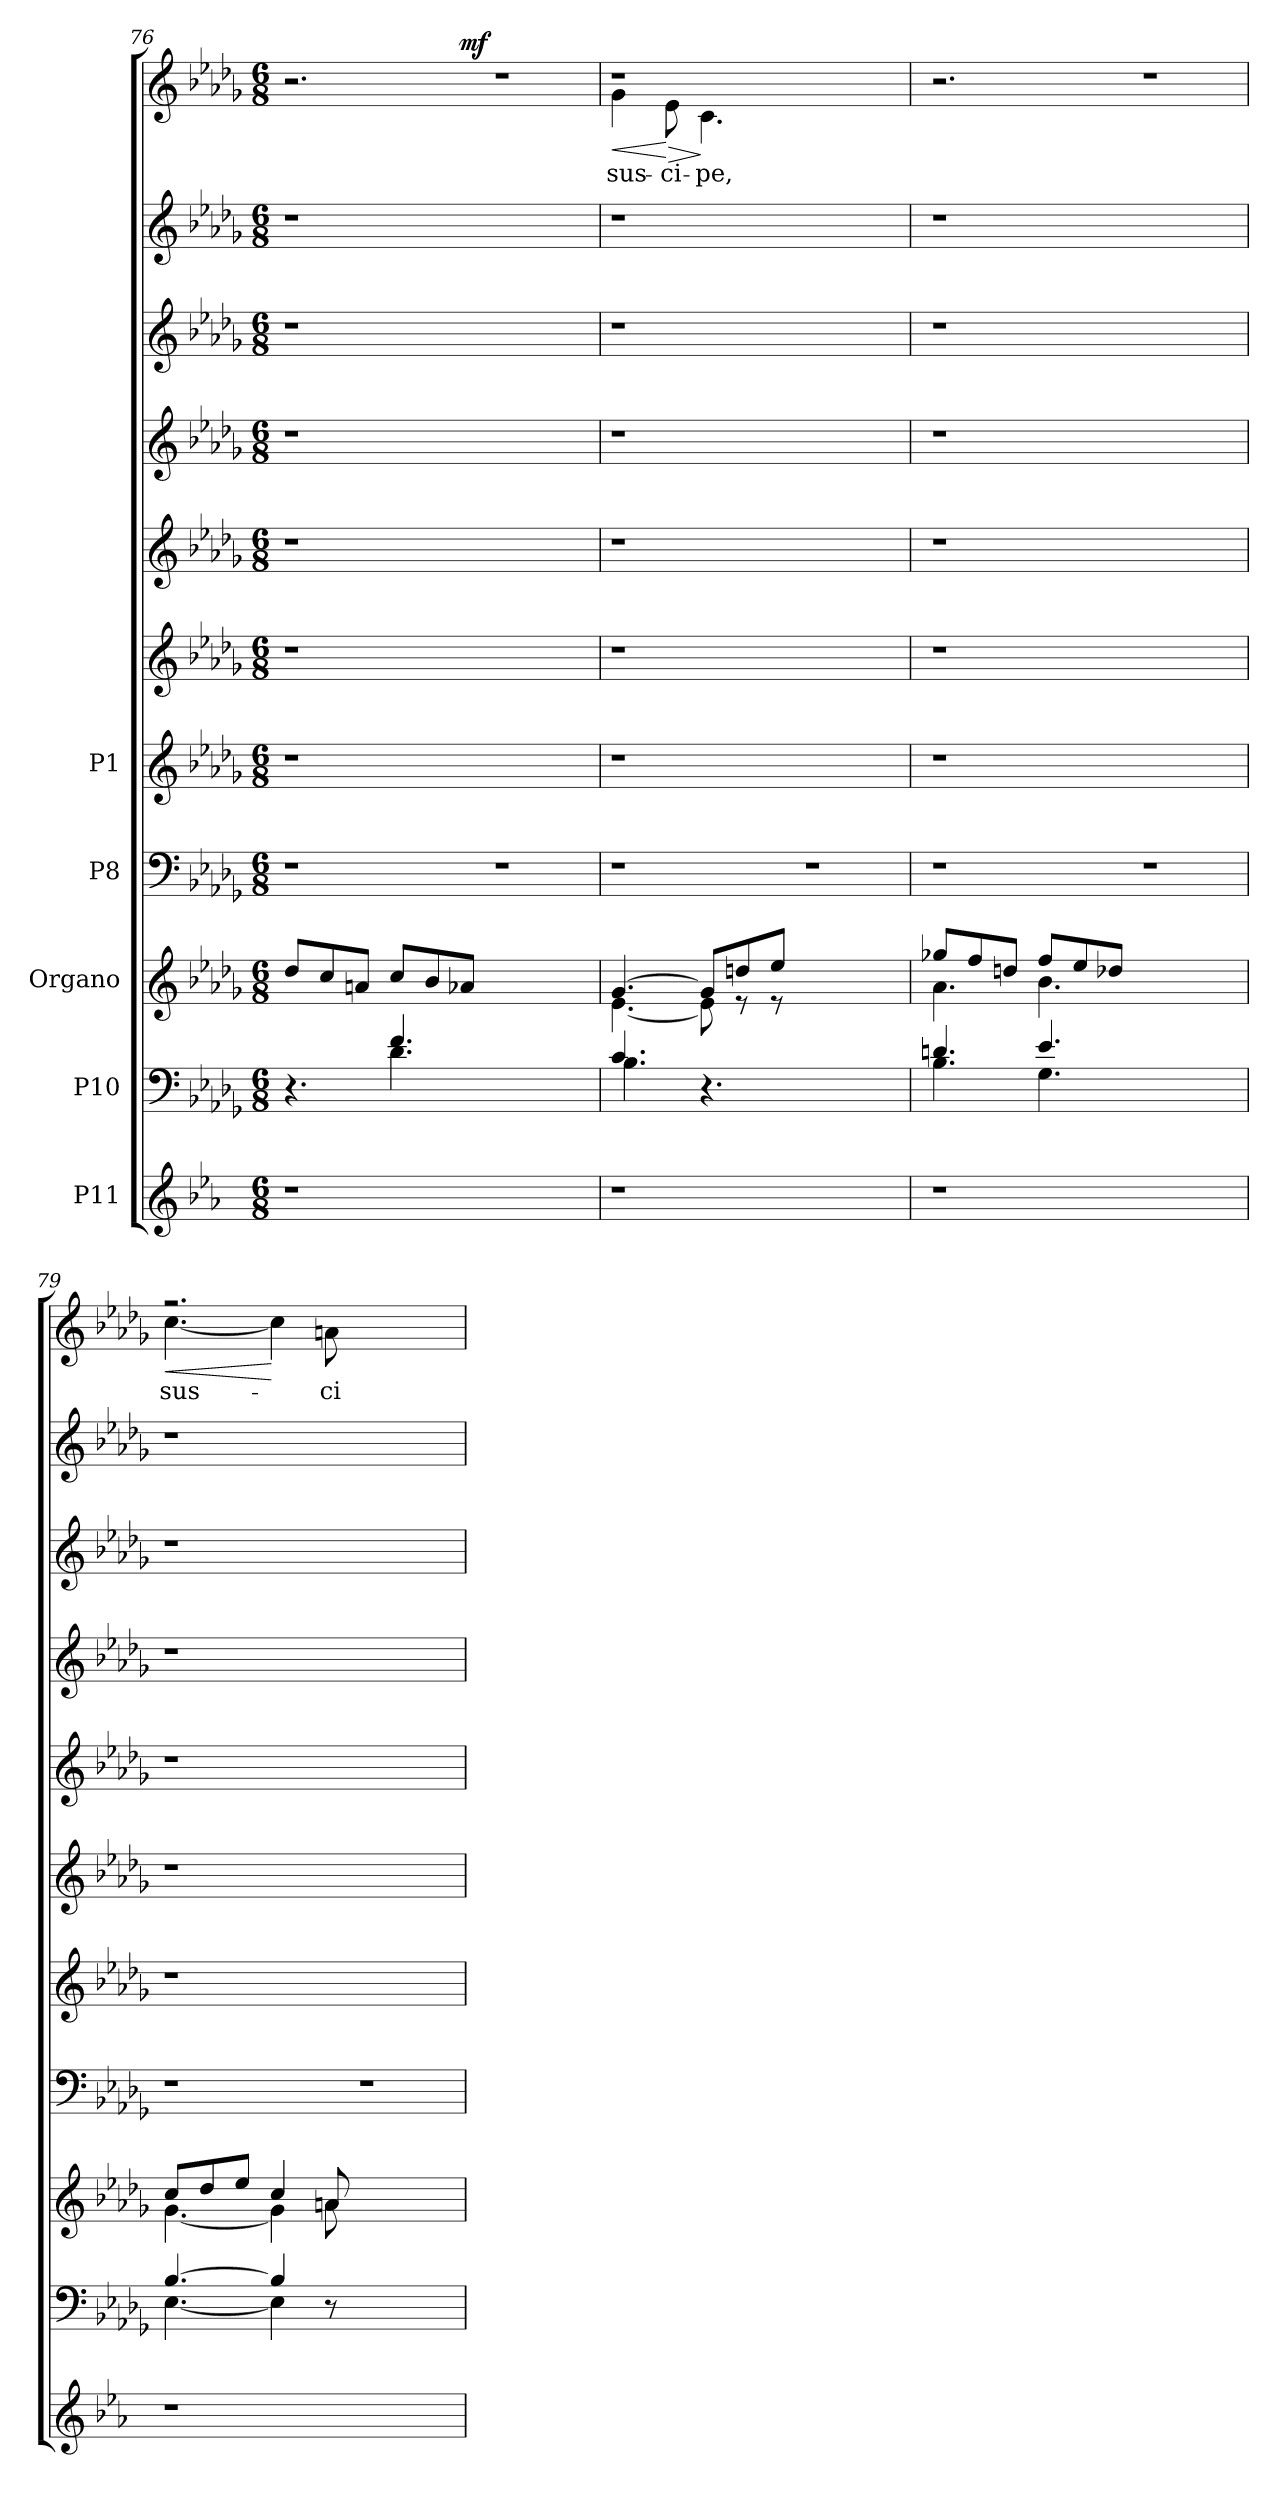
**kern	**kern	**kern	**kern	**kern	**kern	**kern	**kern	**kern	**kern	**kern	**text	**dynam
*part5	*part4	*part3	*part2	*part1	*part1	*part1	*part1	*part1	*part1	*part1	*part1	*part1
*staff11	*staff10	*staff9	*staff8	*staff7	*staff6	*staff5	*staff4	*staff3	*staff2	*staff1	*staff1	*staff1/2/3/4/5/6/7
*I"P11	*I"P10	*I"Organo	*I"P8	*I"P1	*	*	*	*	*	*	*	*
*clefG2	*clefF4	*clefG2	*clefF4	*clefG2	*clefG2	*clefG2	*clefG2	*clefG2	*clefG2	*clefG2	*	*
*k[b-e-a-]	*k[b-e-a-d-g-]	*k[b-e-a-d-g-]	*k[b-e-a-d-g-]	*k[b-e-a-d-g-]	*k[b-e-a-d-g-]	*k[b-e-a-d-g-]	*k[b-e-a-d-g-]	*k[b-e-a-d-g-]	*k[b-e-a-d-g-]	*k[b-e-a-d-g-]	*	*
*E-:	*D-:	*D-:	*D-:	*D-:	*D-:	*D-:	*D-:	*D-:	*D-:	*D-:	*	*
*M6/8	*M6/8	*M6/8	*M6/8	*M6/8	*M6/8	*M6/8	*M6/8	*M6/8	*M6/8	*M6/8	*	*
=76	=76	=76	=76	=76	=76	=76	=76	=76	=76	=76	=76	=76
!LO:N:vis=1	!	!	!LO:N:vis=1	!LO:N:vis=1	!LO:N:vis=1	!LO:N:vis=1	!LO:N:vis=1	!LO:N:vis=1	!LO:N:vis=1	!LO:N:vis=1	!	!
*	*^	*	*	*	*	*	*	*	*	*^	*	*
2.r	4.r	4.ryy	8dd-i/L	2.r	2.r	2.r	2.r	2.r	2.r	2.r	2.r	2ryy	.	.
.	.	.	8cci/	.	.	.	.	.	.	.	.	.	.	.
.	.	.	8ani/J	.	.	.	.	.	.	.	.	.	.	.
.	4.fi/	4.d-i\	8cci/L	.	.	.	.	.	.	.	.	.	.	.
.	.	.	8b-i/	.	.	.	.	.	.	.	.	8ryy	.	.
.	.	.	8a-Xi/J	.	.	.	.	.	.	.	.	2..ryy	.	mf
!	!	!	!	!LO:N:vis=1	!	!	!	!	!	!	!LO:N:vis=1	!	!	!
2.ryy	2.ryy	2.ryy	2.ryy	2.r	2.ryy	2.ryy	2.ryy	2.ryy	2.ryy	2.ryy	2.r	.	.	.
=77	=77	=77	=77	=77	=77	=77	=77	=77	=77	=77	=77	=77	=77	=77
!LO:N:vis=1	!	!	!	!LO:N:vis=1	!LO:N:vis=1	!LO:N:vis=1	!LO:N:vis=1	!LO:N:vis=1	!LO:N:vis=1	!LO:N:vis=1	!LO:N:vis=1	!	!	!
*	*	*	*^	*	*	*	*	*	*	*	*	*	*	*
!	!	!	!	!	!	!	!	!	!	!	!	!	!	!LO:LY:b:color=#000000	!LO:HP:b
2.r	4.ci/	4.B-i\	[4.g-i/	[4.e-i\	2.r	2.r	2.r	2.r	2.r	2.r	2.r	2.r	4g-i\	sus-	<
!	!	!	!	!	!	!	!	!	!	!	!	!	!	!LO:LY:b:color=#000000	!LO:HP:n=1:b
.	.	.	.	.	.	.	.	.	.	.	.	.	8e-i\	-ci-	[ >
!	!	!	!	!	!	!	!	!	!	!	!	!	!	!LO:LY:b:color=#000000	!
.	4.r	4.ryy	8g-i/L]	8e-i\]	.	.	.	.	.	.	.	.	4.ci\	-pe,	]
.	.	.	8ddni/	8r	.	.	.	.	.	.	.	.	.	.	.
.	.	.	8ee-i/J	8r	.	.	.	.	.	.	.	.	.	.	.
!	!	!	!	!	!LO:N:vis=1	!	!	!	!	!	!	!	!	!	!
2.ryy	2.ryy	2.ryy	2.ryy	2.ryy	2.r	2.ryy	2.ryy	2.ryy	2.ryy	2.ryy	2.ryy	2.ryy	2.ryy	.	.
=78	=78	=78	=78	=78	=78	=78	=78	=78	=78	=78	=78	=78	=78	=78	=78
!LO:N:vis=1	!	!	!	!	!LO:N:vis=1	!LO:N:vis=1	!LO:N:vis=1	!LO:N:vis=1	!LO:N:vis=1	!LO:N:vis=1	!LO:N:vis=1	!LO:N:vis=1	!	!	!
*	*	*	*	*	*	*	*	*	*	*	*	*v	*v	*	*
2.r	4.dni/	4.B-i\	8gg-Xi/L	4.a-i\	2.r	2.r	2.r	2.r	2.r	2.r	2.r	2.r	.	.
.	.	.	8ffi/	.	.	.	.	.	.	.	.	.	.	.
.	.	.	8ddni/J	.	.	.	.	.	.	.	.	.	.	.
.	4.e-i/	4.G-i\	8ffi/L	4.b-i\	.	.	.	.	.	.	.	.	.	.
.	.	.	8ee-i/	.	.	.	.	.	.	.	.	.	.	.
.	.	.	8dd-Xi/J	.	.	.	.	.	.	.	.	.	.	.
!	!	!	!	!	!LO:N:vis=1	!	!	!	!	!	!	!LO:N:vis=1	!	!
2.ryy	2.ryy	2.ryy	2.ryy	2.ryy	2.r	2.ryy	2.ryy	2.ryy	2.ryy	2.ryy	2.ryy	2.r	.	.
!!LO:LB:g=z
=79	=79	=79	=79	=79	=79	=79	=79	=79	=79	=79	=79	=79	=79	=79
!LO:N:vis=1	!	!	!	!	!LO:N:vis=1	!LO:N:vis=1	!LO:N:vis=1	!LO:N:vis=1	!LO:N:vis=1	!LO:N:vis=1	!LO:N:vis=1	!LO:N:vis=1	!	!
*	*	*	*	*	*	*	*	*	*	*	*	*^	*	*
!	!	!	!	!	!	!	!	!	!	!	!	!	!	!LO:LY:b:color=#000000	!LO:HP:b
2.r	[4.B-i/	[4.E-i\	8cci/L	[4.g-i\	2.r	2.r	2.r	2.r	2.r	2.r	2.r	2.r	[4.cci\	sus-	<
.	.	.	8dd-i/	.	.	.	.	.	.	.	.	.	.	.	.
.	.	.	8ee-i/J	.	.	.	.	.	.	.	.	.	.	.	.
.	4B-i/]	4E-i\]	4cci/	4g-i\]	.	.	.	.	.	.	.	.	4cci\]	.	[
!	!	!	!	!	!	!	!	!	!	!	!	!	!	!LO:LY:b:color=#000000	!
.	8r	8ryy	8ani/	8ai\	.	.	.	.	.	.	.	.	8ani\	-ci-	.
!	!	!	!	!	!LO:N:vis=1	!	!	!	!	!	!	!	!	!	!
2.ryy	2.ryy	2.ryy	2.ryy	2.ryy	2.r	2.ryy	2.ryy	2.ryy	2.ryy	2.ryy	2.ryy	2.ryy	2.ryy	.	.
*	*v	*v	*	*	*	*	*	*	*	*	*	*v	*v	*	*
*	*	*v	*v	*	*	*	*	*	*	*	*	*	*
=	=	=	=	=	=	=	=	=	=	=	=	=
*-	*-	*-	*-	*-	*-	*-	*-	*-	*-	*-	*-	*-
